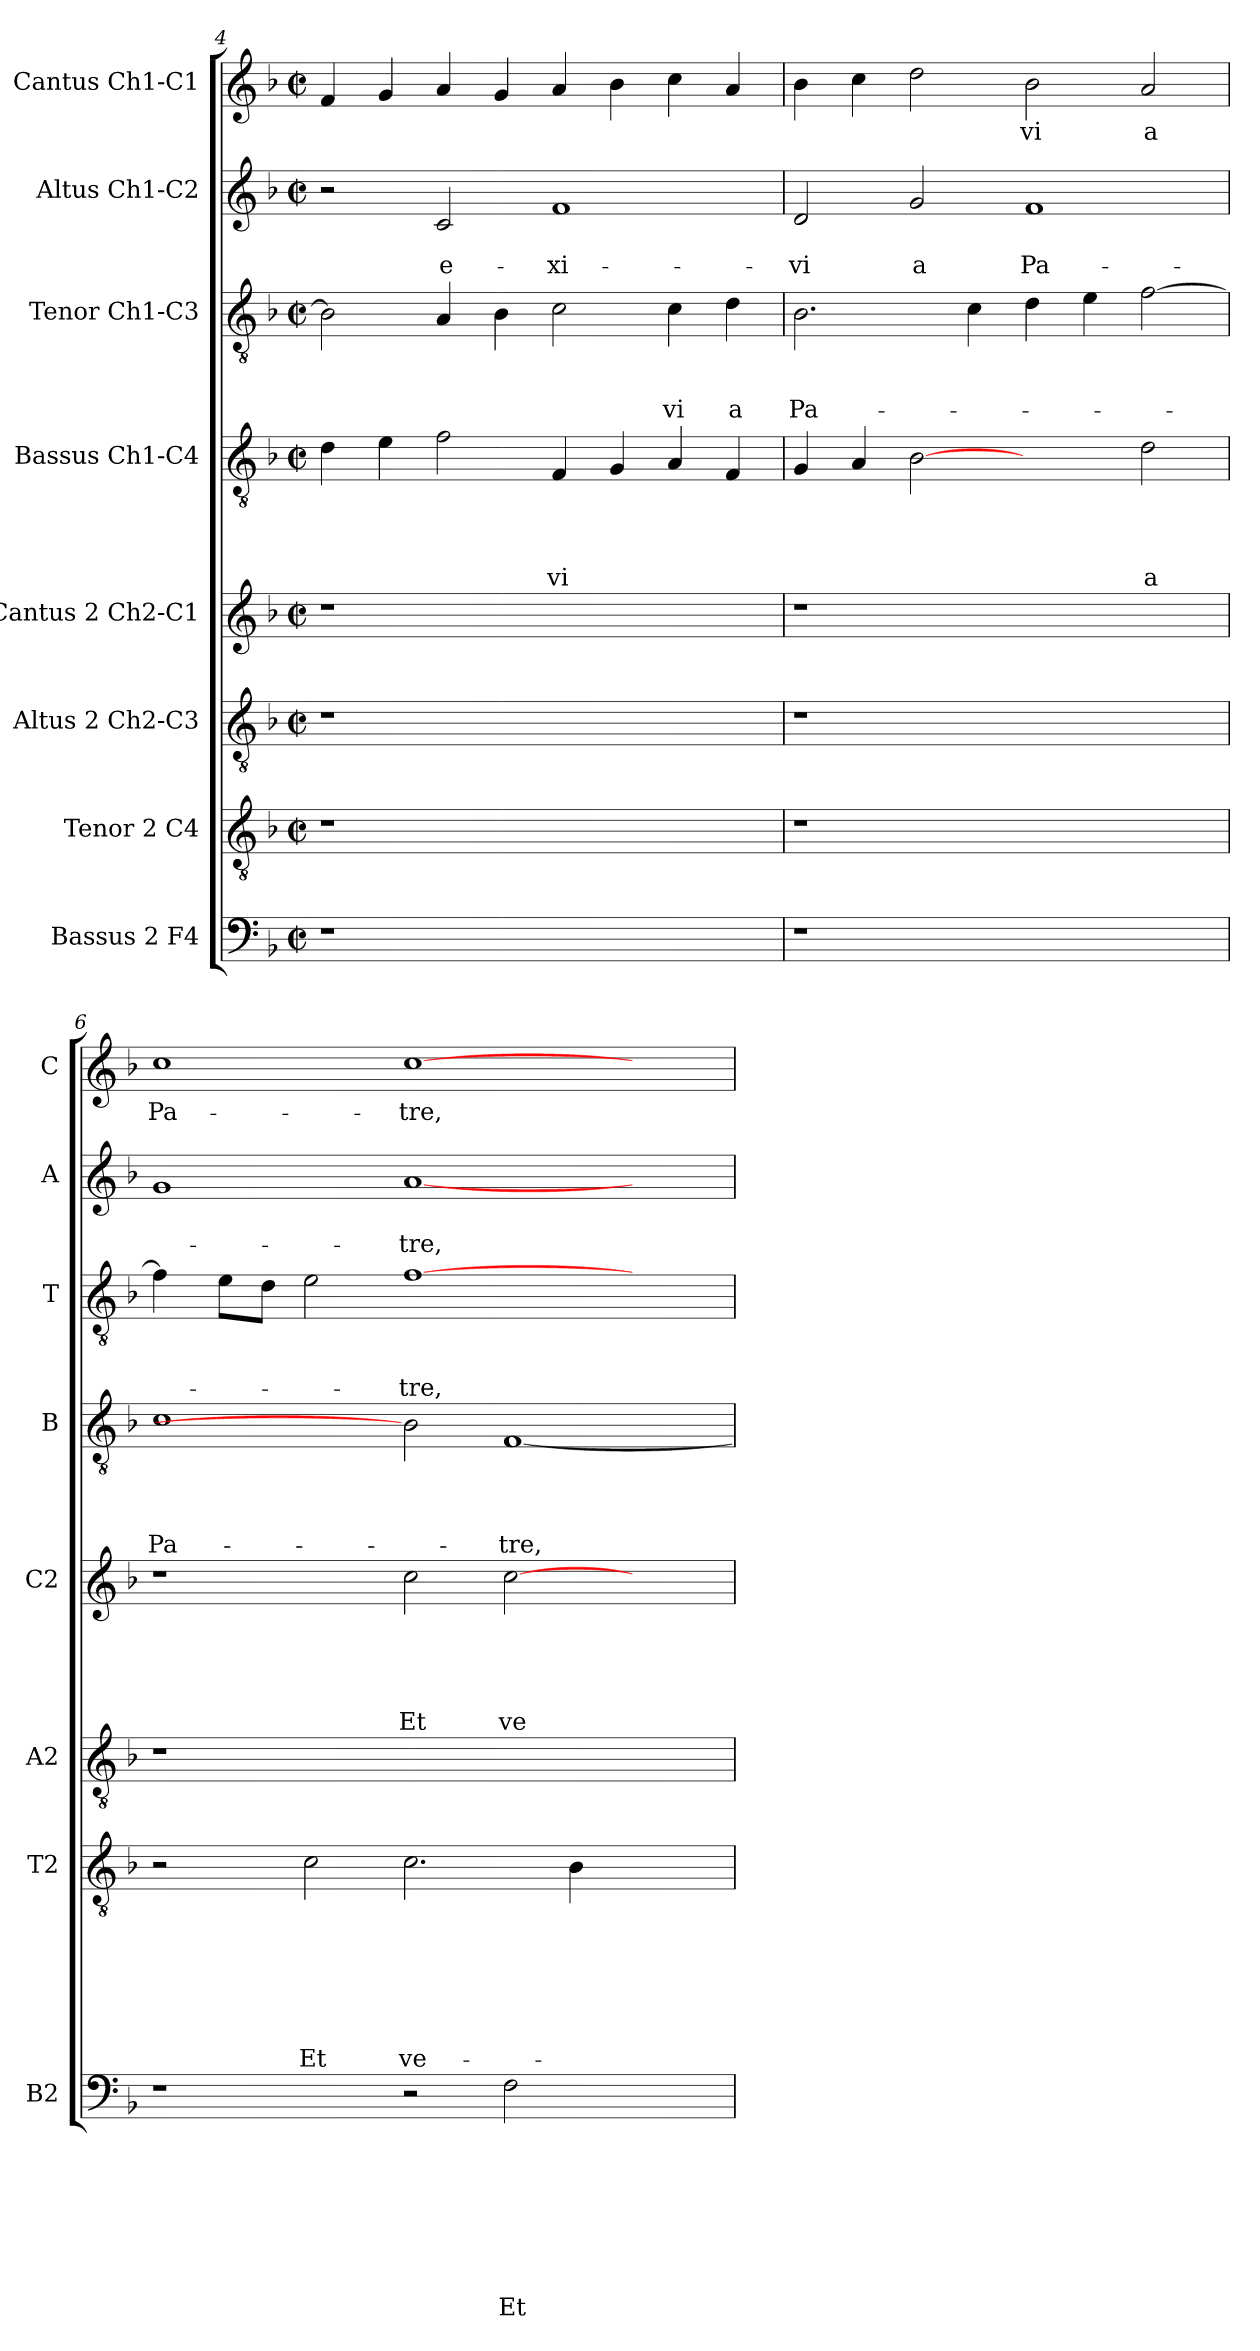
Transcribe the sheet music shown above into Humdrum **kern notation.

**kern	**text	**text	**text	**text	**text	**text	**text	**text	**kern	**text	**text	**text	**text	**text	**text	**text	**kern	**kern	**text	**text	**text	**text	**text	**kern	**text	**text	**text	**text	**kern	**text	**text	**text	**kern	**text	**text	**kern	**text
*part8	*part8	*part8	*part8	*part8	*part8	*part8	*part8	*part8	*part7	*part7	*part7	*part7	*part7	*part7	*part7	*part7	*part6	*part5	*part5	*part5	*part5	*part5	*part5	*part4	*part4	*part4	*part4	*part4	*part3	*part3	*part3	*part3	*part2	*part2	*part2	*part1	*part1
*staff8	*staff8	*staff8	*staff8	*staff8	*staff8	*staff8	*staff8	*staff8	*staff7	*staff7	*staff7	*staff7	*staff7	*staff7	*staff7	*staff7	*staff6	*staff5	*staff5	*staff5	*staff5	*staff5	*staff5	*staff4	*staff4	*staff4	*staff4	*staff4	*staff3	*staff3	*staff3	*staff3	*staff2	*staff2	*staff2	*staff1	*staff1
*I"Bassus 2 F4	*	*	*	*	*	*	*	*	*I"Tenor 2 C4	*	*	*	*	*	*	*	*I"Altus 2 Ch2-C3	*I"Cantus 2 Ch2-C1	*	*	*	*	*	*I"Bassus  Ch1-C4	*	*	*	*	*I"Tenor Ch1-C3	*	*	*	*I"Altus  Ch1-C2	*	*	*I"Cantus Ch1-C1	*
*I'B2	*	*	*	*	*	*	*	*	*I'T2	*	*	*	*	*	*	*	*I'A2	*I'C2	*	*	*	*	*	*I'B	*	*	*	*	*I'T	*	*	*	*I'A	*	*	*I'C	*
*clefF4	*	*	*	*	*	*	*	*	*clefGv2	*	*	*	*	*	*	*	*clefGv2	*clefG2	*	*	*	*	*	*clefGv2	*	*	*	*	*clefGv2	*	*	*	*clefG2	*	*	*clefG2	*
*k[b-]	*	*	*	*	*	*	*	*	*k[b-]	*	*	*	*	*	*	*	*k[b-]	*k[b-]	*	*	*	*	*	*k[b-]	*	*	*	*	*k[b-]	*	*	*	*k[b-]	*	*	*k[b-]	*
*F:	*	*	*	*	*	*	*	*	*F:	*	*	*	*	*	*	*	*F:	*F:	*	*	*	*	*	*F:	*	*	*	*	*F:	*	*	*	*F:	*	*	*F:	*
*M2/2	*	*	*	*	*	*	*	*	*M2/2	*	*	*	*	*	*	*	*M2/2	*M2/2	*	*	*	*	*	*M2/2	*	*	*	*	*M2/2	*	*	*	*M2/2	*	*	*M2/2	*
*met(c|)	*	*	*	*	*	*	*	*	*met(c|)	*	*	*	*	*	*	*	*met(c|)	*met(c|)	*	*	*	*	*	*met(c|)	*	*	*	*	*met(c|)	*	*	*	*met(c|)	*	*	*met(c|)	*
=4	=4	=4	=4	=4	=4	=4	=4	=4	=4	=4	=4	=4	=4	=4	=4	=4	=4	=4	=4	=4	=4	=4	=4	=4	=4	=4	=4	=4	=4	=4	=4	=4	=4	=4	=4	=4	=4
1r	.	.	.	.	.	.	.	.	1r	.	.	.	.	.	.	.	1r	1r	.	.	.	.	.	4d\	.	.	.	.	2B-\]	.	.	.	2r	.	.	4f/	.
.	.	.	.	.	.	.	.	.	.	.	.	.	.	.	.	.	.	.	.	.	.	.	.	4e\	.	.	.	.	.	.	.	.	.	.	.	4g/	.
!	!	!	!	!	!	!	!	!	!	!	!	!	!	!	!	!	!	!	!	!	!	!	!	!	!	!	!	!	!	!	!	!	!	!	!LO:LY:b	!	!
.	.	.	.	.	.	.	.	.	.	.	.	.	.	.	.	.	.	.	.	.	.	.	.	2f\	.	.	.	.	4A/	.	.	.	2c/	.	e-	4a/	.
.	.	.	.	.	.	.	.	.	.	.	.	.	.	.	.	.	.	.	.	.	.	.	.	.	.	.	.	.	4B-\	.	.	.	.	.	.	4g/	.
!	!	!	!	!	!	!	!	!	!	!	!	!	!	!	!	!	!	!	!	!	!	!	!	!	!	!	!	!LO:LY:b	!	!	!	!	!	!	!LO:LY:b	!	!
1ryy	.	.	.	.	.	.	.	.	1ryy	.	.	.	.	.	.	.	1ryy	1ryy	.	.	.	.	.	4F/	.	.	.	-vi	2c\	.	.	.	1f	.	-xi-	4a/	.
.	.	.	.	.	.	.	.	.	.	.	.	.	.	.	.	.	.	.	.	.	.	.	.	4G/	.	.	.	.	.	.	.	.	.	.	.	4b-\	.
!	!	!	!	!	!	!	!	!	!	!	!	!	!	!	!	!	!	!	!	!	!	!	!	!	!	!	!	!	!	!	!	!LO:LY:b	!	!	!	!	!
.	.	.	.	.	.	.	.	.	.	.	.	.	.	.	.	.	.	.	.	.	.	.	.	4A/	.	.	.	.	4c\	.	.	-vi	.	.	.	4cc\	.
!	!	!	!	!	!	!	!	!	!	!	!	!	!	!	!	!	!	!	!	!	!	!	!	!	!	!	!	!	!	!	!	!LO:LY:b	!	!	!	!	!
.	.	.	.	.	.	.	.	.	.	.	.	.	.	.	.	.	.	.	.	.	.	.	.	4F/	.	.	.	.	4d\	.	.	a	.	.	.	4a/	.
=5	=5	=5	=5	=5	=5	=5	=5	=5	=5	=5	=5	=5	=5	=5	=5	=5	=5	=5	=5	=5	=5	=5	=5	=5	=5	=5	=5	=5	=5	=5	=5	=5	=5	=5	=5	=5	=5
!	!	!	!	!	!	!	!	!	!	!	!	!	!	!	!	!	!	!	!	!	!	!	!	!	!	!	!	!	!	!	!	!LO:LY:b	!	!	!LO:LY:b	!	!
1r	.	.	.	.	.	.	.	.	1r	.	.	.	.	.	.	.	1r	1r	.	.	.	.	.	4G/	.	.	.	.	2.B-\	.	.	Pa-	2d/	.	-vi	4b-\	.
.	.	.	.	.	.	.	.	.	.	.	.	.	.	.	.	.	.	.	.	.	.	.	.	4A/	.	.	.	.	.	.	.	.	.	.	.	4cc\	.
!	!	!	!	!	!	!	!	!	!	!	!	!	!	!	!	!	!	!	!	!	!	!	!	!	!	!	!	!	!	!	!	!	!	!	!LO:LY:b	!	!
.	.	.	.	.	.	.	.	.	.	.	.	.	.	.	.	.	.	.	.	.	.	.	.	[2B-	.	.	.	.	.	.	.	.	2g/	.	a	2dd\	.
.	.	.	.	.	.	.	.	.	.	.	.	.	.	.	.	.	.	.	.	.	.	.	.	.	.	.	.	.	4c\	.	.	.	.	.	.	.	.
!	!	!	!	!	!	!	!	!	!	!	!	!	!	!	!	!	!	!	!	!	!	!	!	!	!	!	!	!	!	!	!	!	!	!	!LO:LY:b	!	!LO:LY:b
1ryy	.	.	.	.	.	.	.	.	1ryy	.	.	.	.	.	.	.	1ryy	1ryy	.	.	.	.	.	2ryy	.	.	.	.	4d\	.	.	.	1f	.	Pa-	2b-\	-vi
.	.	.	.	.	.	.	.	.	.	.	.	.	.	.	.	.	.	.	.	.	.	.	.	.	.	.	.	.	4e\	.	.	.	.	.	.	.	.
!	!	!	!	!	!	!	!	!	!	!	!	!	!	!	!	!	!	!	!	!	!	!	!	!	!	!	!	!LO:LY:b	!	!	!	!	!	!	!	!	!LO:LY:b
.	.	.	.	.	.	.	.	.	.	.	.	.	.	.	.	.	.	.	.	.	.	.	.	2d\	.	.	.	a	[2f\	.	.	.	.	.	.	2a/	a
!!LO:LB:g=z
=6	=6	=6	=6	=6	=6	=6	=6	=6	=6	=6	=6	=6	=6	=6	=6	=6	=6	=6	=6	=6	=6	=6	=6	=6	=6	=6	=6	=6	=6	=6	=6	=6	=6	=6	=6	=6	=6
!	!	!	!	!	!	!	!	!	!	!	!	!	!	!	!	!	!	!	!	!	!	!	!	!	!	!	!	!LO:LY:b	!	!	!	!	!	!	!	!	!LO:LY:b
1r	.	.	.	.	.	.	.	.	2r	.	.	.	.	.	.	.	1r	1r	.	.	.	.	.	1c	.	.	.	Pa-	4f\]	.	.	.	1g	.	.	1cc	Pa-
.	.	.	.	.	.	.	.	.	.	.	.	.	.	.	.	.	.	.	.	.	.	.	.	.	.	.	.	.	8e\L	.	.	.	.	.	.	.	.
.	.	.	.	.	.	.	.	.	.	.	.	.	.	.	.	.	.	.	.	.	.	.	.	.	.	.	.	.	8d\J	.	.	.	.	.	.	.	.
!	!	!	!	!	!	!	!	!	!	!	!	!	!	!	!	!LO:LY:b	!	!	!	!	!	!	!	!	!	!	!	!	!	!	!	!	!	!	!	!	!
.	.	.	.	.	.	.	.	.	2c\	.	.	.	.	.	.	Et	.	.	.	.	.	.	.	.	.	.	.	.	2e\	.	.	.	.	.	.	.	.
!	!	!	!	!	!	!	!	!	!	!	!	!	!	!	!	!LO:LY:b	!	!	!	!	!	!	!LO:LY:b	!	!	!	!	!	!	!	!	!LO:LY:b	!	!	!LO:LY:b	!	!LO:LY:b
2r	.	.	.	.	.	.	.	.	2.c\	.	.	.	.	.	.	ve-	1.ryy	2cc\	.	.	.	.	Et	2B-]	.	.	.	.	[1f	.	.	-tre,	[1a	.	-tre,	[1cc	-tre,
!	!	!	!	!	!	!	!	!LO:LY:b	!	!	!	!	!	!	!	!	!	!	!	!	!	!	!LO:LY:b	!	!	!	!	!LO:LY:b	!	!	!	!	!	!	!	!	!
2F\	.	.	.	.	.	.	.	Et	.	.	.	.	.	.	.	.	.	[2cc\	.	.	.	.	ve-	[1F	.	.	.	-tre,	.	.	.	.	.	.	.	.	.
.	.	.	.	.	.	.	.	.	4B-\	.	.	.	.	.	.	.	.	.	.	.	.	.	.	.	.	.	.	.	.	.	.	.	.	.	.	.	.
2ryy	.	.	.	.	.	.	.	.	2ryy	.	.	.	.	.	.	.	.	2ryy	.	.	.	.	.	.	.	.	.	.	2ryy	.	.	.	2ryy	.	.	2ryy	.
=	=	=	=	=	=	=	=	=	=	=	=	=	=	=	=	=	=	=	=	=	=	=	=	=	=	=	=	=	=	=	=	=	=	=	=	=	=
*-	*-	*-	*-	*-	*-	*-	*-	*-	*-	*-	*-	*-	*-	*-	*-	*-	*-	*-	*-	*-	*-	*-	*-	*-	*-	*-	*-	*-	*-	*-	*-	*-	*-	*-	*-	*-	*-
